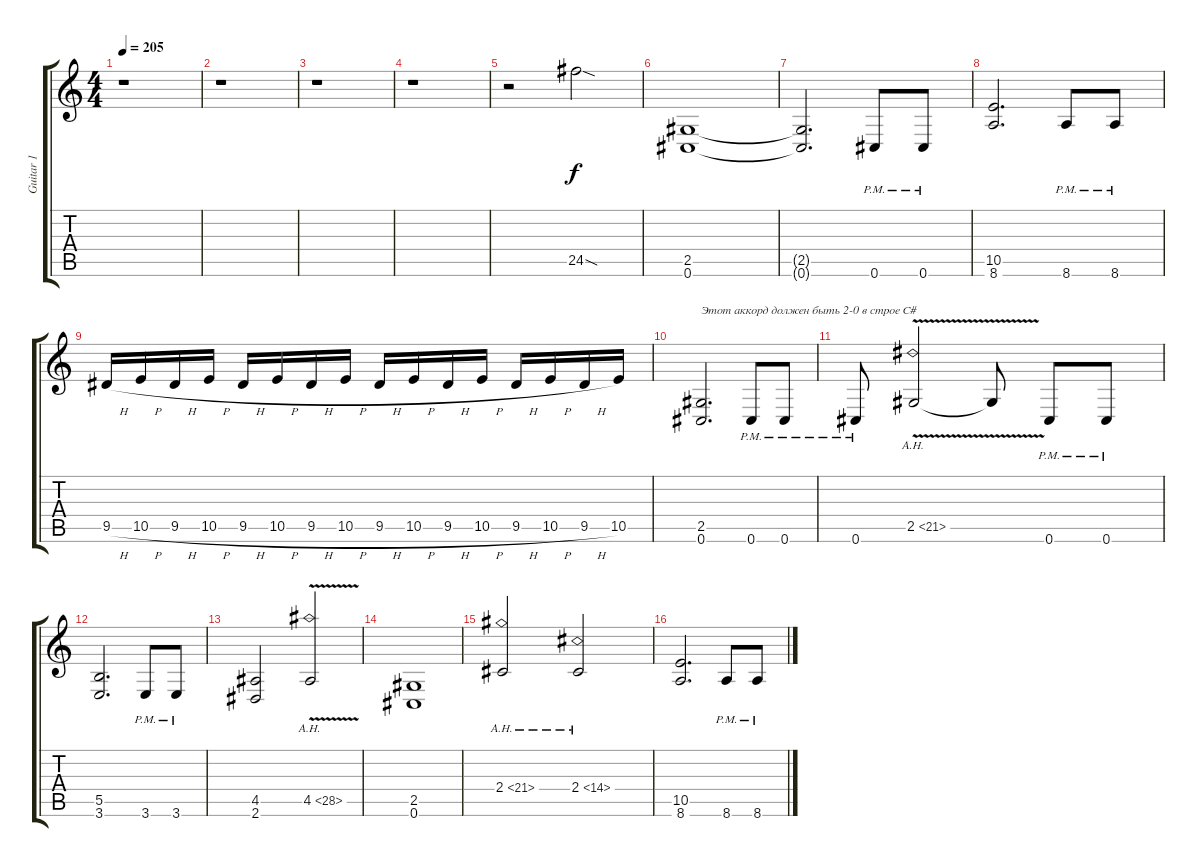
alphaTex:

\track ("Guitar 1" "Guitar 1") {instrument distortionguitar}
\staff {score tabs}
\tuning (Db4 Ab3 E3 B2 Gb2 Db2) {hide}
\ts (4 4)
\tempo 205
\clef g2
\ks c
r.1{dy f} |
r.1 |
r.1 |
r.1 |
r.2 24.5{sod}.2 |
(2.5 0.6).1 |
(2.5{t} 0.6{t}).2{d} 0.6{pm}.8 0.6{pm}.8 |
(10.5 8.6).2{d} 8.6{pm}.8 8.6{pm}.8 |
9.5{h}.16 10.5{h}.16 9.5{h}.16 10.5{h}.16 9.5{h}.16 10.5{h}.16 9.5{h}.16 10.5{h}.16 9.5{h}.16 10.5{h}.16 9.5{h}.16 10.5{h}.16 9.5{h}.16 10.5{h}.16 9.5{h}.16 10.5.16 |
(2.5 0.6).2{d txt "Этот аккорд должен быть 2-0 в строе C#"} 0.6{pm}.8 0.6{pm}.8 |
0.6{pm}.8 2.5{ah 19 v}.2 2.5{t}.8 0.6{pm}.8 0.6{pm}.8 |
(5.5 3.6).2{d} 3.6{pm}.8 3.6{pm}.8 |
(4.5 2.6).2 4.5{ah 24 v}.2 |
(2.5 0.6).1 |
2.4{ah 19}.2 2.4{ah 12}.2 |
(10.5 8.6).2{d} 8.6{pm}.8 8.6{pm}.8
